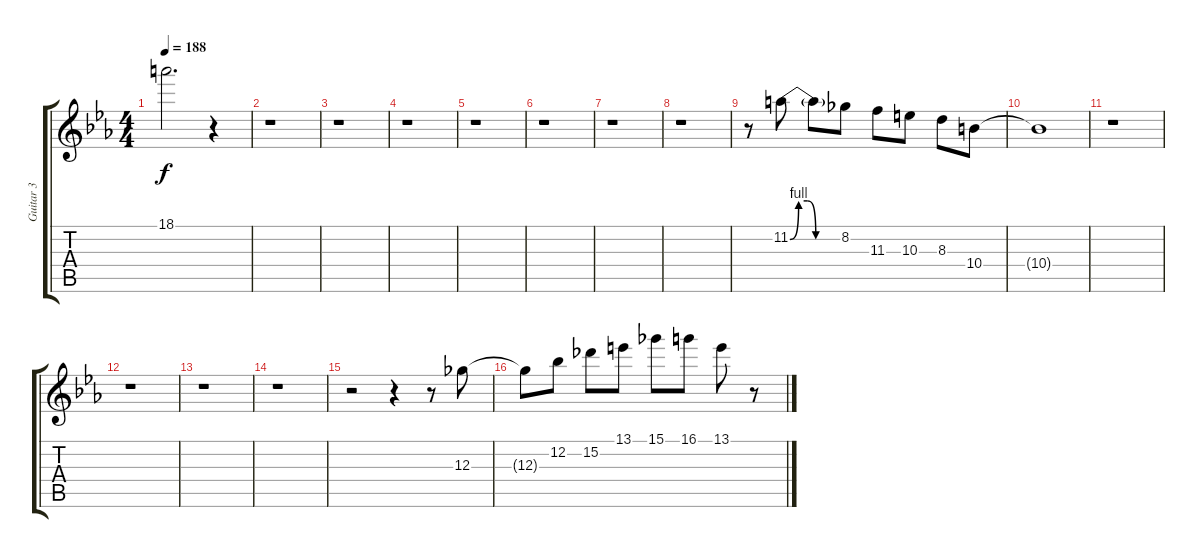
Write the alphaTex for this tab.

\track ("Guitar 3" "Guitar 3") {instrument electricguitarclean}
\staff {score tabs}
\tuning (Eb4 Bb3 Gb3 Db3 Ab2 Eb2) {hide}
\ts (4 4)
\tempo 188
\clef g2
\ks eb
18.1{t}.2{d dy f} r.4 |
r.1 |
r.1 |
r.1 |
r.1 |
r.1 |
r.1 |
r.1 |
r.8{volume 13 balance 0} 11.2{be (custom 0 0 10 4 20 4 30 0 60 0)}.8 11.2{t}.8 8.2.8 11.3.8 10.3.8 8.3.8 10.4.8 |
10.4{t}.1 |
r.1 |
r.1 |
r.1 |
r.1 |
r.2 r.4 r.8 12.3.8 |
12.3{t}.8 12.2.8 15.2.8 13.1.8 15.1.8 16.1.8 13.1.8 r.8
